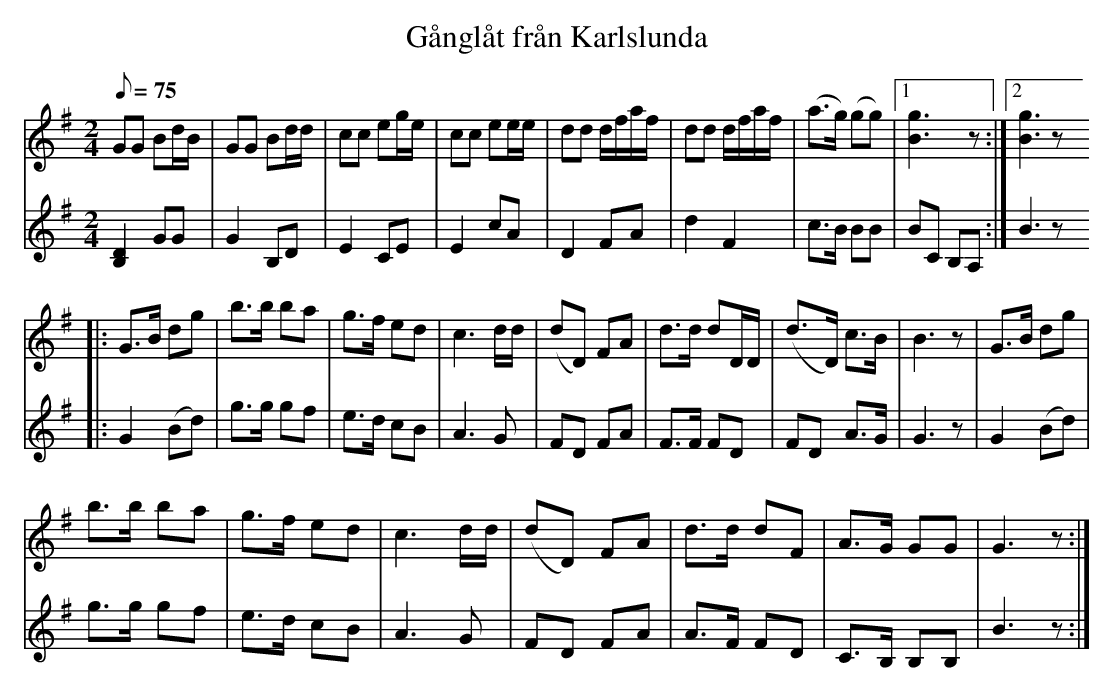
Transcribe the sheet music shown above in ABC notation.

X:1
T: Gånglåt från Karlslunda
M: 2/4
L: 1/8
Q: 75
K:G
GG Bd/2B/2|GG Bd/2d/2|cc eg/2e/2|cc ee/2e/2|dd d/2f/2a/2f/2|dd d/2f/2a/2f/2|(a3/2g/2) (gg)|1[g3B3] z:|2[g3B3] z
|:G3/2B/2 dg|b3/2b/2 ba|g3/2f/2 ed|c3 d/2d/2|(dD) FA|d3/2d/2 dD/2D/2|(d3/2D/2) c3/2B/2|B3 z|G3/2B/2 dg|
b3/2b/2 ba|g3/2f/2 ed|c3 d/2d/2|(dD) FA|d3/2d/2 dF|A3/2G/2 GG|G3 z:|
V:2
[D2B,2] GG|G2 B,D|E2 CE|E2 cA|D2 FA|d2 F2|c3/2B/2 BB|BC B,A,:|B3 z
|:G2 (Bd)|g3/2g/2 gf|e3/2d/2 cB|A3 G|FD FA|F3/2F/2 FD|FD A3/2G/2|G3 z|G2 (Bd)|
g3/2g/2 gf|e3/2d/2 cB|A3 G|FD FA|A3/2F/2 FD|C3/2B,/2 B,B,|B3 z:|
